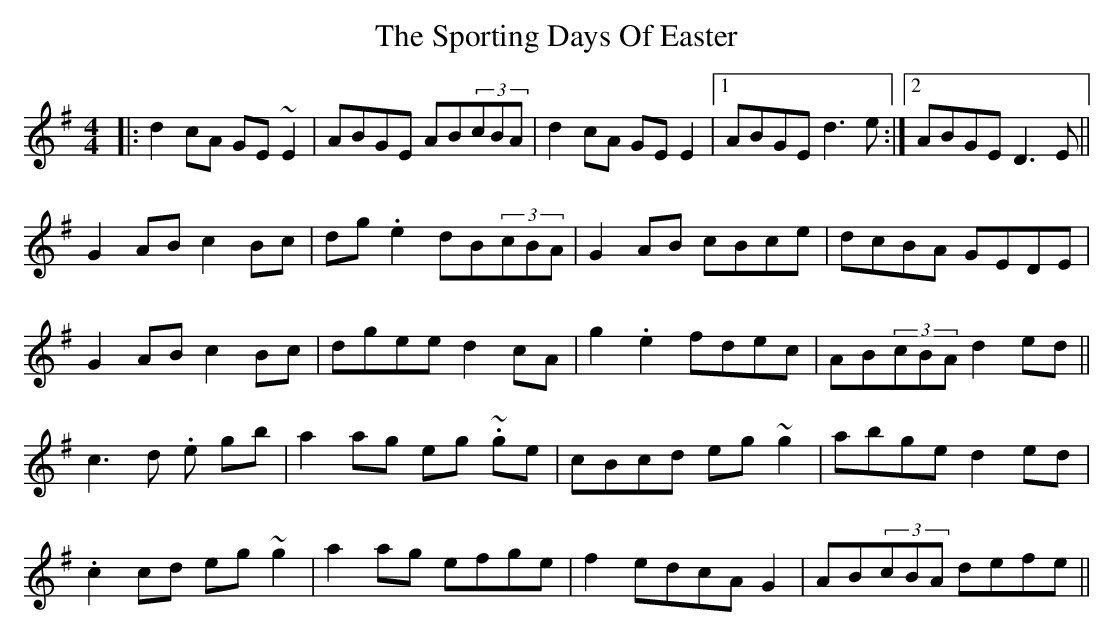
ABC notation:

X:1
T: The Sporting Days Of Easter
M: 4/4
L: 1/8
K: Dmix
|:d2cA GE~E2|ABGE AB(3cBA |d2cA GE E2|1 ABGE d3e:|2 ABGE D3E||
G2AB c2Bc|dg.e2 dB(3cBA|G2AB cBce|dcBA GEDE|
G2AB c2Bc|dgee d2cA|g2.e2 fdec|AB(3cBA d2ed||
c3 d .e gb|a2 ag eg ~.ge|cBcd eg~g2|abge d2ed|
.c2 cd eg ~g2|a2ag efge|f2 edcA G2|AB(3cBA defe||
